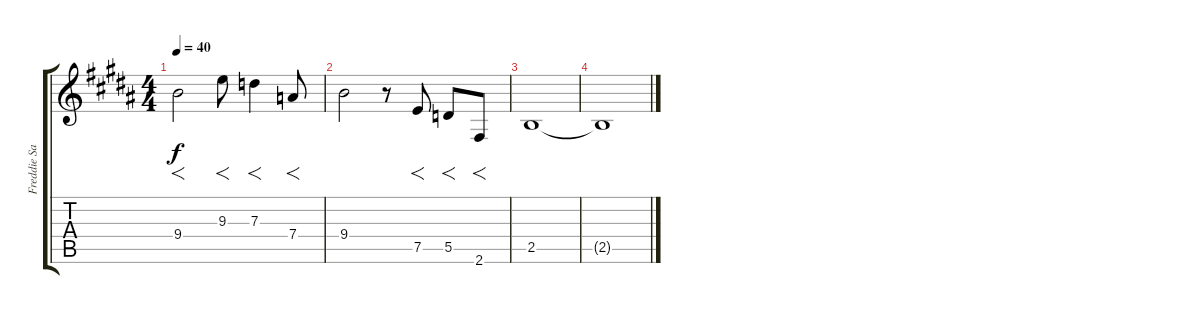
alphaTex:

\track ("Freddie Salem Guitar" "Freddie Sa") {instrument overdrivenguitar}
\staff {score tabs}
\tuning (E4 B3 G3 D3 A2 E2) {hide}
\ts (4 4)
\tempo 40
\clef g2
\ks g#minor
9.4.2{f dy f} 9.3.8{f} 7.3.4{f} 7.4.8{f} |
9.4.2 r.8 7.5.8{f} 5.5.8{f} 2.6.8{f} |
2.5.1{volume 10} |
2.5{t}.1
